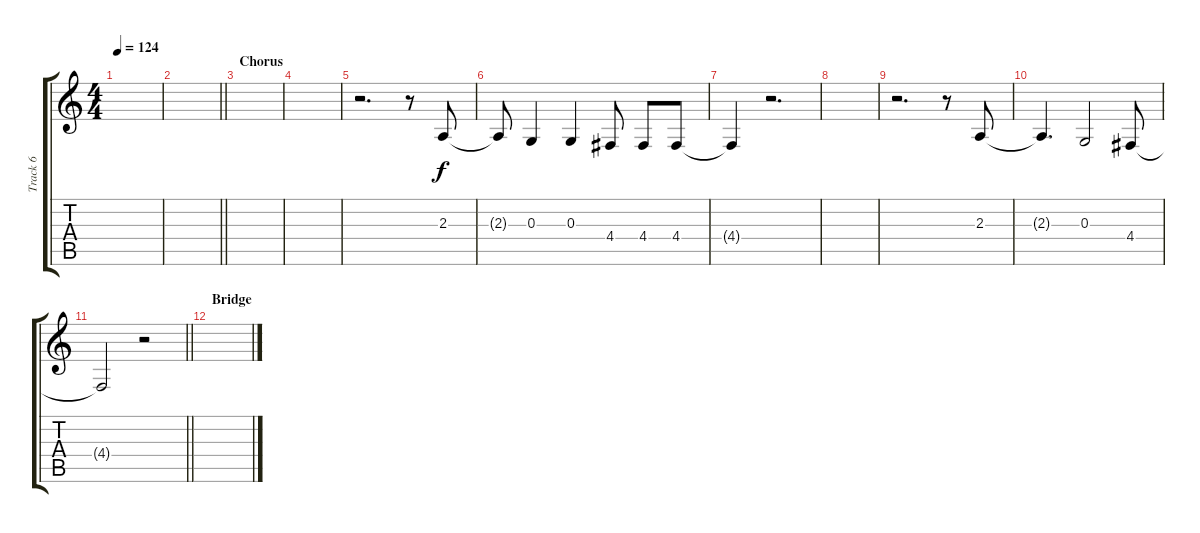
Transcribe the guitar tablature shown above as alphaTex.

\track ("Track 6" "Track 6") {instrument flute}
\staff {score tabs}
\tuning (E4 B3 G3 D3 A2 E2) {hide}
\ts (4 4)
\tempo 124
\clef g2
\ks c
|
\barLineRight lightlight
|
\section ("" "Chorus")
|
|
r.2{d} r.8 2.3.8 |
2.3{t}.8 0.3.4 0.3.4 4.4.8 4.4.8 4.4.8 |
4.4{t}.4 r.2{d} |
|
r.2{d} r.8 2.3.8 |
2.3{t}.4{d} 0.3.2 4.4.8 |
\barLineRight lightlight
4.4{t}.2 r.2 |
\section ("" "Bridge")
